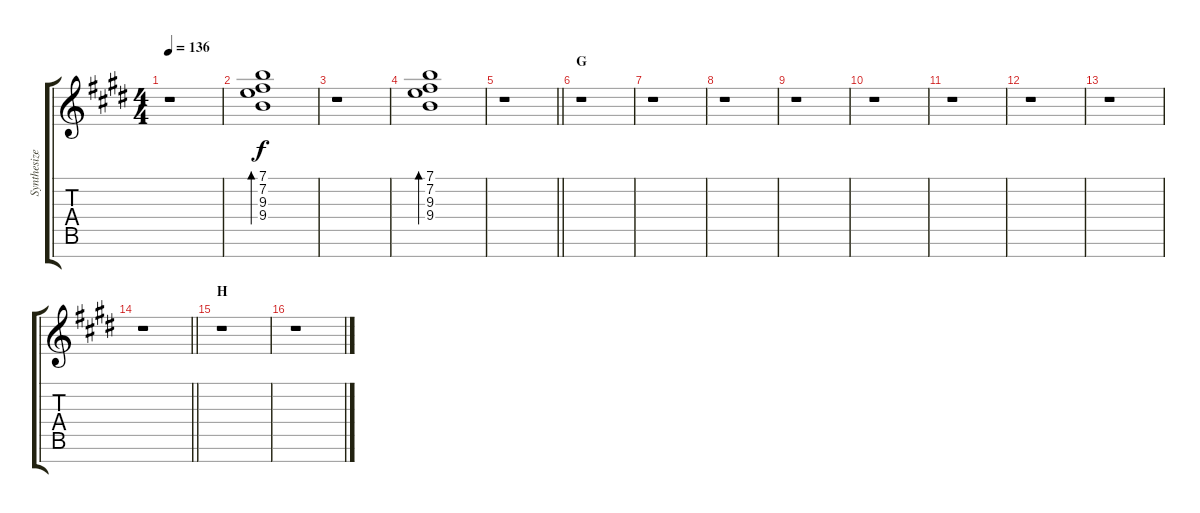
\track ("Synthesizer" "Synthesize") {instrument pad1newage}
\staff {score tabs}
\tuning (E5 B4 G4 D4 A3 E3 B2) {hide}
\ts (4 4)
\tempo 136
\clef g2
\ks e
r.1{dy f} |
(7.1 7.2 9.3 9.4).1{bd 240} |
r.1 |
(7.1 7.2 9.3 9.4).1{bd 240} |
\barLineRight lightlight
r.1 |
\section ("" "G")
r.1 |
r.1 |
r.1 |
r.1 |
r.1 |
r.1 |
r.1 |
r.1 |
\barLineRight lightlight
r.1 |
\section ("" "H")
r.1 |
r.1
